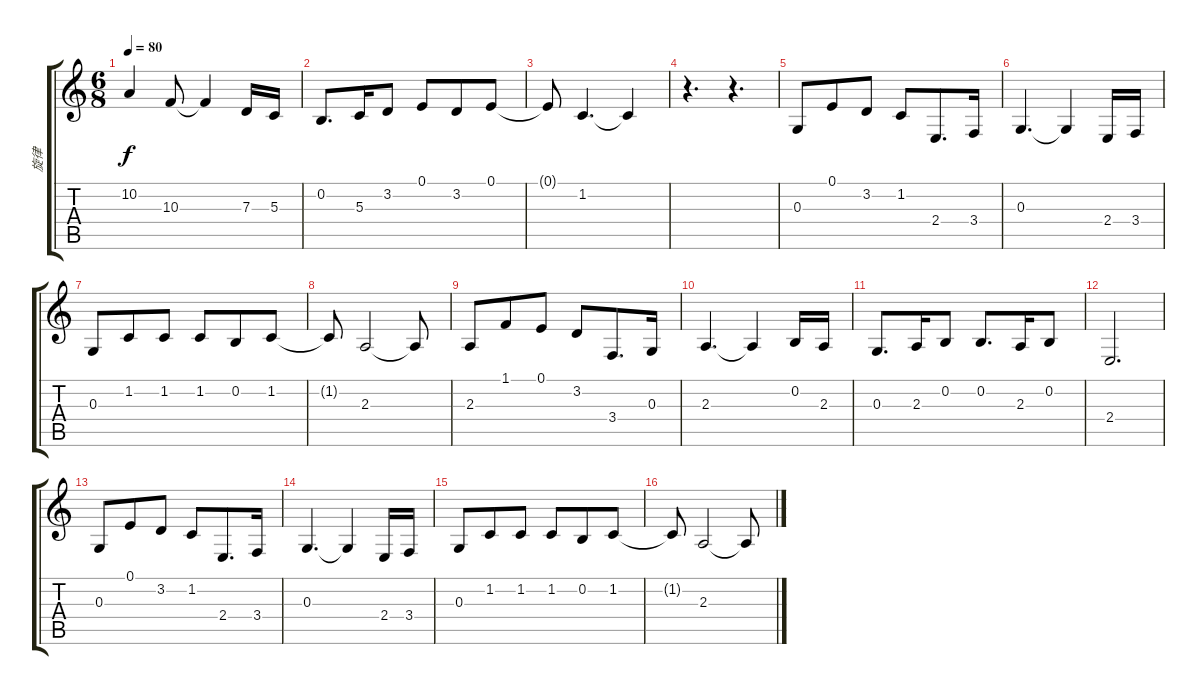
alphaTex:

\track ("旋律" "旋律") {instrument pad1newage}
\staff {score tabs}
\tuning (E4 B3 G3 D3 A2 E2) {hide}
\ts (6 8)
\tempo 80
\clef g2
\ks c
10.2.4{dy f} 10.3.8 10.3{t}.4 7.3.16 5.3.16 |
0.2.8{d} 5.3.16 3.2.8 0.1.8 3.2.8 0.1.8 |
0.1{t}.8 1.2.4{d} 1.2{t}.4 |
r.4{d} r.4{d} |
0.3.8 0.1.8 3.2.8 1.2.8 2.4.8{d} 3.4.16 |
0.3.4{d} 0.3{t}.4 2.4.16 3.4.16 |
0.3.8 1.2.8 1.2.8 1.2.8 0.2.8 1.2.8 |
1.2{t}.8 2.3.2 2.3{t}.8 |
2.3.8 1.1.8 0.1.8 3.2.8 3.4.8{d} 0.3.16 |
2.3.4{d} 2.3{t}.4 0.2.16 2.3.16 |
0.3.8{d} 2.3.16 0.2.8 0.2.8{d} 2.3.16 0.2.8 |
2.4.2{d} |
0.3.8 0.1.8 3.2.8 1.2.8 2.4.8{d} 3.4.16 |
0.3.4{d} 0.3{t}.4 2.4.16 3.4.16 |
0.3.8 1.2.8 1.2.8 1.2.8 0.2.8 1.2.8 |
1.2{t}.8 2.3.2 2.3{t}.8
